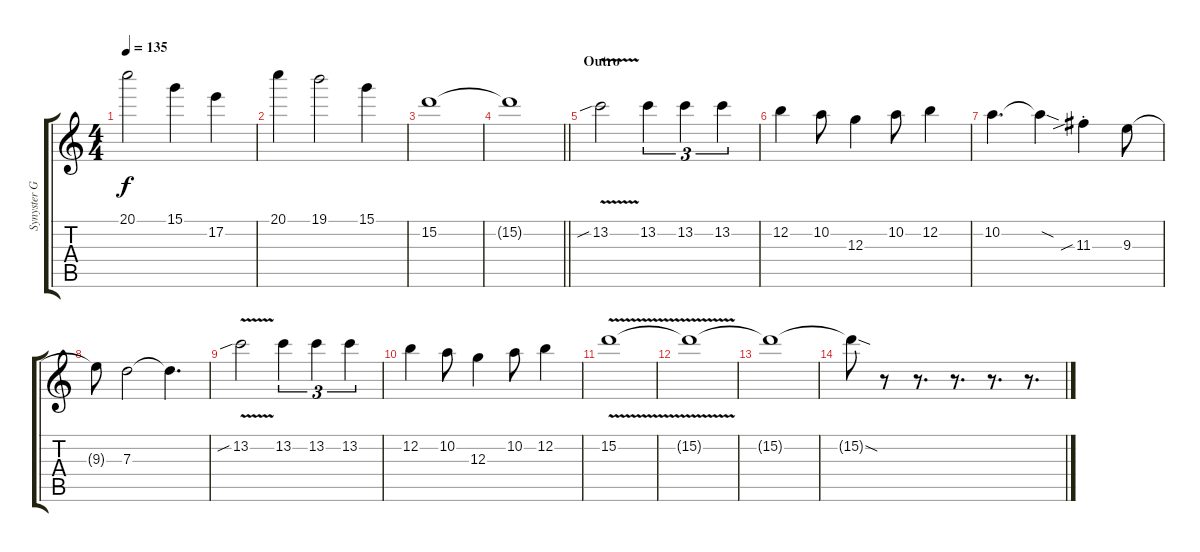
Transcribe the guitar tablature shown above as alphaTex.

\track ("Synyster Gates" "Synyster G") {instrument distortionguitar}
\staff {score tabs}
\tuning (E4 B3 G3 D3 A2 D2) {hide}
\ts (4 4)
\tempo 135
\clef g2
\ks c
20.1.2{dy f} 15.1.4 17.2.4 |
20.1.4 19.1.2 15.1.4 |
15.2.1 |
\barLineRight lightlight
15.2{t}.1 |
\section ("" "Outro")
13.2{v sib}.2 13.2.4{tu (3 2)} 13.2.4{tu (3 2)} 13.2.4{tu (3 2)} |
12.2.4 10.2.8 12.3.4 10.2.8 12.2.4 |
10.2.4{d} 10.2{sod t}.4 11.3{sib st}.4 9.3.8 |
9.3{t}.8 7.3.2 7.3{t}.4{d} |
13.2{v sib}.2 13.2.4{tu (3 2)} 13.2.4{tu (3 2)} 13.2.4{tu (3 2)} |
12.2.4 10.2.8 12.3.4 10.2.8 12.2.4 |
15.2{v}.1 |
15.2{t}.1 |
15.2{t}.1 |
15.2{sod t}.8 r.8 r.8{d} r.8{d} r.8{d} r.8{d}
